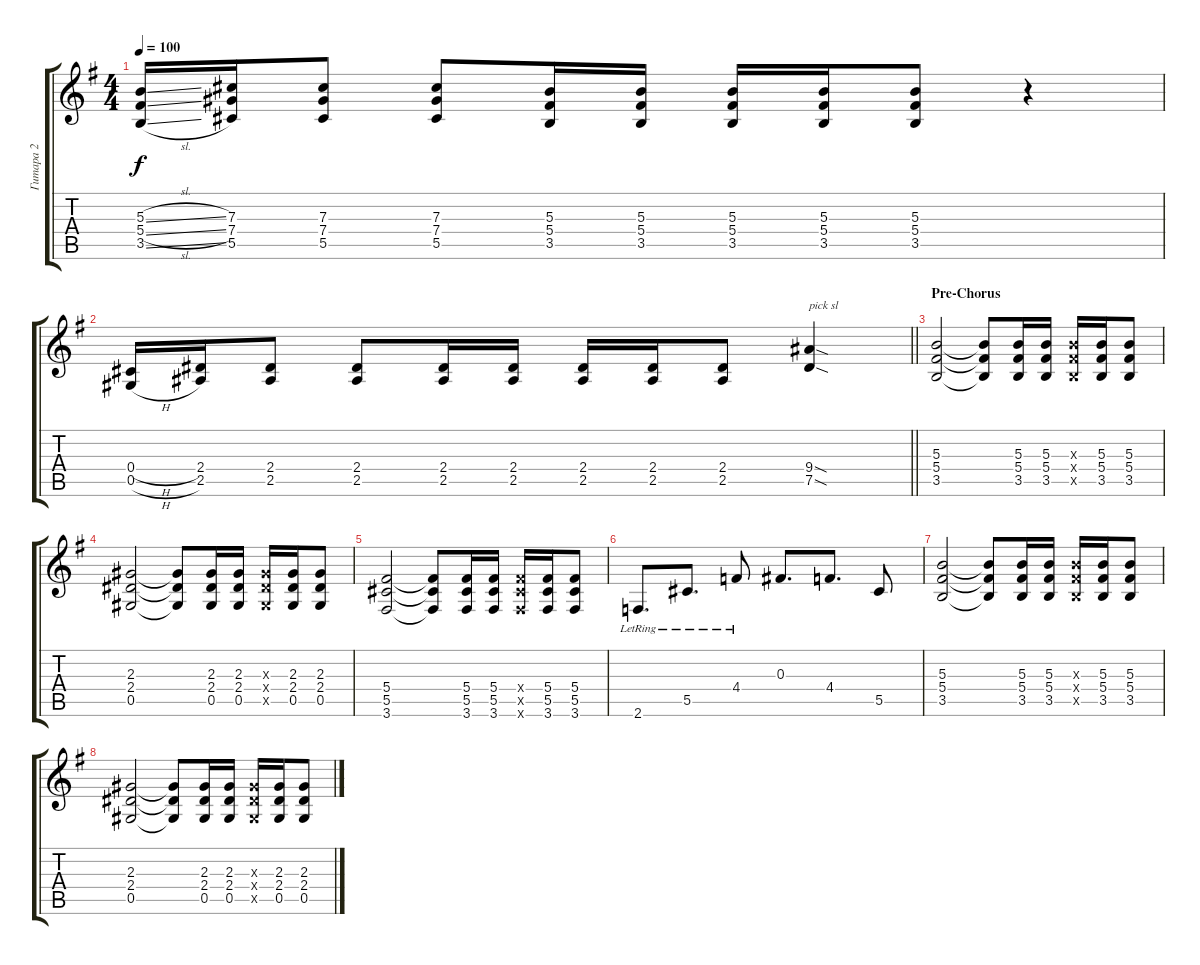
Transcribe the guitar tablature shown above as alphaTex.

\track ("Гитара 2" "Гитара 2") {instrument distortionguitar}
\staff {score tabs}
\tuning (Eb4 Bb3 Gb3 Db3 Ab2 Eb2) {hide}
\ts (4 4)
\tempo 100
\clef g2
\ks eminor
(5.3{sl} 5.4{sl} 3.5{sl}).16{dy f volume 13} (7.3 7.4 5.5).16 (7.3 7.4 5.5).8 (7.3 7.4 5.5).8 (5.3 5.4 3.5).16 (5.3 5.4 3.5).16 (5.3 5.4 3.5).16 (5.3 5.4 3.5).16 (5.3 5.4 3.5).8 r.4 |
\barLineRight lightlight
(0.4{h} 0.5{h}).16{volume 15} (2.4 2.5).16 (2.4 2.5).8 (2.4 2.5).8 (2.4 2.5).16 (2.4 2.5).16 (2.4 2.5).16 (2.4 2.5).16 (2.4 2.5).8 (9.4{sod} 7.5{sod}).4{txt "pick sl"} |
\section ("" "Pre-Chorus")
(5.3 5.4 3.5).2{volume 13} (5.3{t} 5.4{t} 3.5{t}).8 (5.3 5.4 3.5).16 (5.3 5.4 3.5).16 (5.3{x} 5.4{x} 3.5{x}).16 (5.3 5.4 3.5).16 (5.3 5.4 3.5).8 |
(2.3 2.4 0.5).2 (2.3{t} 2.4{t} 0.5{t}).8 (2.3 2.4 0.5).16 (2.3 2.4 0.5).16 (2.3{x} 2.4{x} 0.5{x}).16 (2.3 2.4 0.5).16 (2.3 2.4 0.5).8 |
(5.4 5.5 3.6).2 (5.4{t} 5.5{t} 3.6{t}).8 (5.4 5.5 3.6).16 (5.4 5.5 3.6).16 (5.4{x} 5.5{x} 3.6{x}).16 (5.4 5.5 3.6).16 (5.4 5.5 3.6).8 |
2.6{lr}.8{d} 5.5{lr}.8{d} 4.4{lr}.8 0.3.8{d} 4.4.8{d} 5.5.8 |
(5.3 5.4 3.5).2 (5.3{t} 5.4{t} 3.5{t}).8 (5.3 5.4 3.5).16 (5.3 5.4 3.5).16 (5.3{x} 5.4{x} 3.5{x}).16 (5.3 5.4 3.5).16 (5.3 5.4 3.5).8 |
(2.3 2.4 0.5).2 (2.3{t} 2.4{t} 0.5{t}).8 (2.3 2.4 0.5).16 (2.3 2.4 0.5).16 (2.3{x} 2.4{x} 0.5{x}).16 (2.3 2.4 0.5).16 (2.3 2.4 0.5).8
